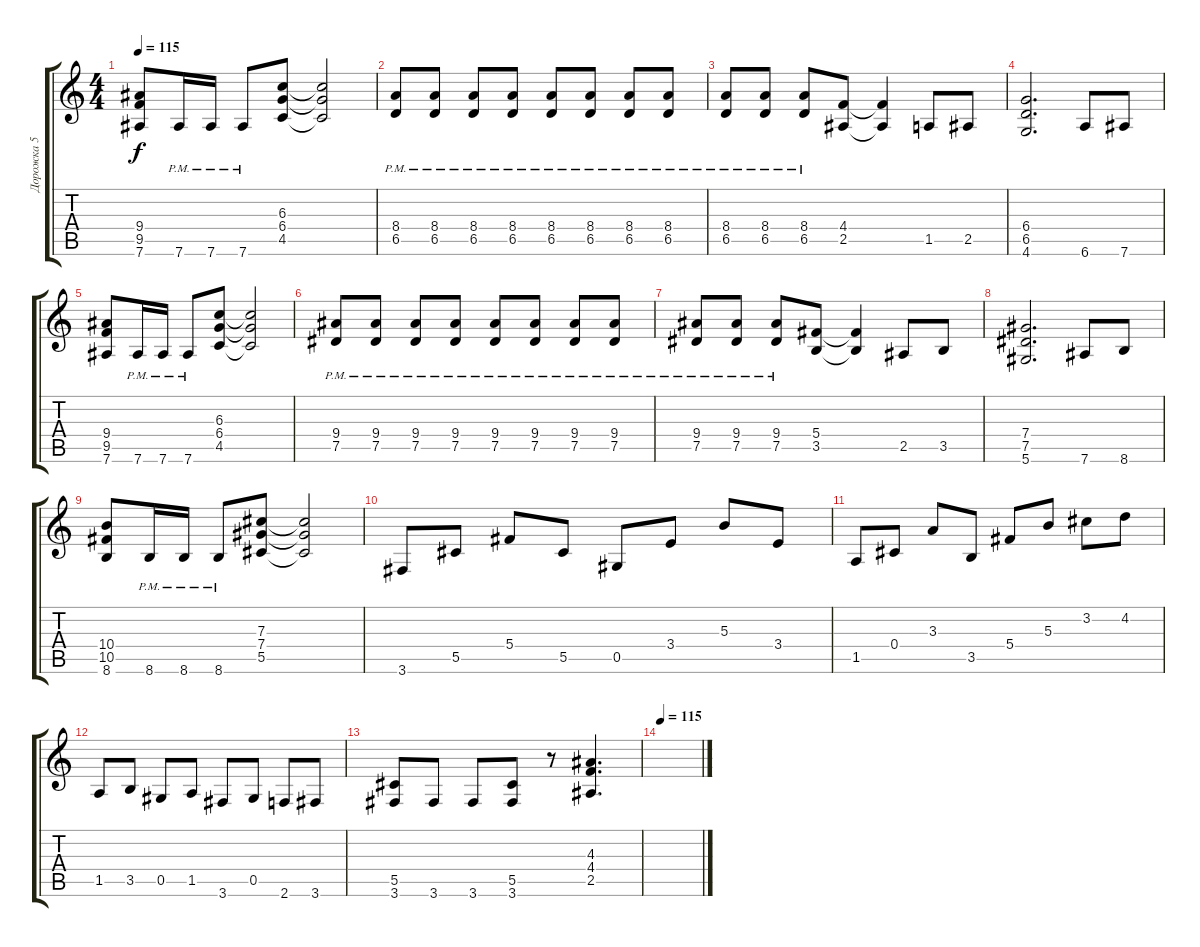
\track ("Дорожка 5" "Дорожка 5") {instrument distortionguitar}
\staff {score tabs}
\tuning (Eb4 Bb3 Gb3 Db3 Ab2 Eb2) {hide}
\ts (4 4)
\tempo 115
\clef g2
\ks c
(9.4 9.5 7.6).8{dy f} 7.6{pm}.16 7.6{pm}.16 7.6{pm}.8 (6.3 6.4 4.5).8 (6.3{t} 6.4{t} 4.5{t}).2 |
(8.4{pm} 6.5{pm}).8 (8.4{pm} 6.5{pm}).8 (8.4{pm} 6.5{pm}).8 (8.4{pm} 6.5{pm}).8 (8.4{pm} 6.5{pm}).8 (8.4{pm} 6.5{pm}).8 (8.4{pm} 6.5{pm}).8 (8.4{pm} 6.5{pm}).8 |
(8.4{pm} 6.5{pm}).8 (8.4{pm} 6.5{pm}).8 (8.4{pm} 6.5{pm}).8 (4.4 2.5).8 (4.4{t} 2.5{t}).4 1.5.8 2.5.8 |
(6.4 6.5 4.6).2{d} 6.6.8 7.6.8 |
(9.4 9.5 7.6).8 7.6{pm}.16 7.6{pm}.16 7.6{pm}.8 (6.3 6.4 4.5).8 (6.3{t} 6.4{t} 4.5{t}).2 |
(9.4{pm} 7.5{pm}).8 (9.4{pm} 7.5{pm}).8 (9.4{pm} 7.5{pm}).8 (9.4{pm} 7.5{pm}).8 (9.4{pm} 7.5{pm}).8 (9.4{pm} 7.5{pm}).8 (9.4{pm} 7.5{pm}).8 (9.4{pm} 7.5{pm}).8 |
(9.4{pm} 7.5{pm}).8 (9.4{pm} 7.5{pm}).8 (9.4{pm} 7.5{pm}).8 (5.4 3.5).8 (5.4{t} 3.5{t}).4 2.5.8 3.5.8 |
(7.4 7.5 5.6).2{d} 7.6.8 8.6.8 |
(10.4 10.5 8.6).8 8.6{pm}.16 8.6{pm}.16 8.6{pm}.8 (7.3 7.4 5.5).8 (7.3{t} 7.4{t} 5.5{t}).2 |
3.6.8 5.5.8 5.4.8 5.5.8 0.5.8 3.4.8 5.3.8 3.4.8 |
1.5.8 0.4.8 3.3.8 3.5.8 5.4.8 5.3.8 3.2.8 4.2.8 |
1.5.8 3.5.8 0.5.8 1.5.8 3.6.8 0.5.8 2.6.8 3.6.8 |
(5.5 3.6).8 3.6.8 3.6.8 (5.5 3.6).8 r.8 (4.3 4.4 2.5).4{d} |
\tempo 115
